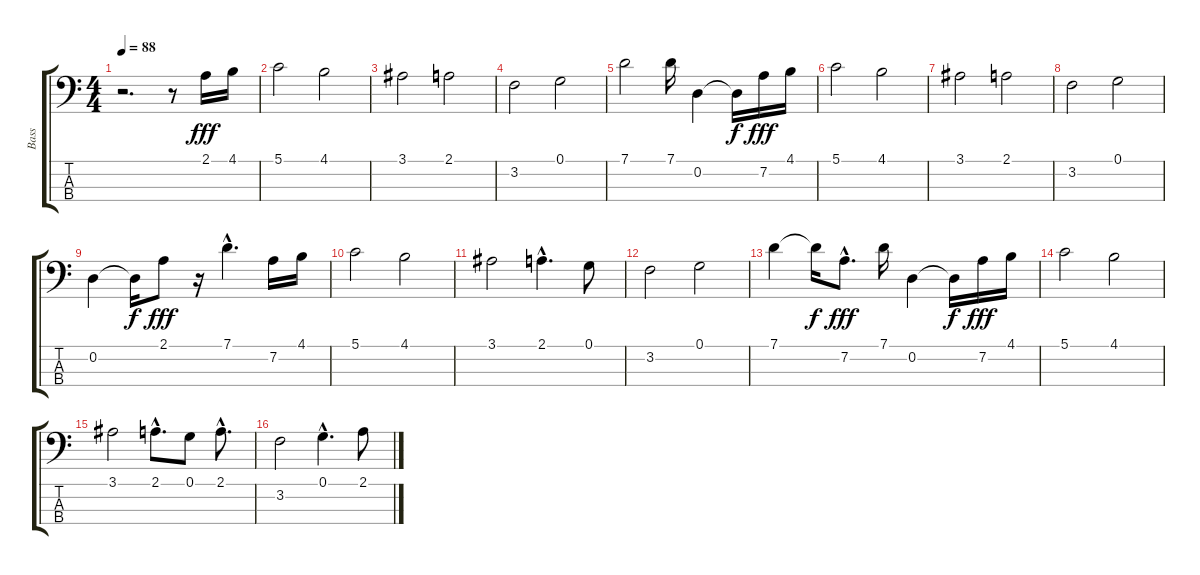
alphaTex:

\track ("Bass" "Bass") {instrument electricbassfinger}
\staff {score tabs}
\tuning (G2 D2 A1 D1) {hide}
\ts (4 4)
\tempo 88
\clef f4
\ks c
r.2{d dy fff instrument electricbassfinger} r.8 2.1.16 4.1.16 |
5.1.2 4.1.2 |
3.1.2 2.1.2 |
3.2.2 0.1.2 |
7.1.2 7.1.16 0.2.4 0.2{t}.16{dy f} 7.2.16{dy fff} 4.1.16 |
5.1.2 4.1.2 |
3.1.2 2.1.2 |
3.2.2 0.1.2 |
0.2.4 0.2{t}.16{dy f} 2.1.8{dy fff} r.16 7.1{hac}.4{d} 7.2.16 4.1.16 |
5.1.2 4.1.2 |
3.1.2 2.1{hac}.4{d} 0.1.8 |
3.2.2 0.1.2 |
7.1.4 7.1{t}.16{dy f} 7.2{hac}.8{d dy fff} 7.1.16 0.2.4 0.2{t}.16{dy f} 7.2.16{dy fff} 4.1.16 |
5.1.2 4.1.2 |
3.1.2 2.1{hac}.8{d} 0.1.8 2.1{hac}.8{d} |
3.2.2 0.1{hac}.4{d} 2.1.8
